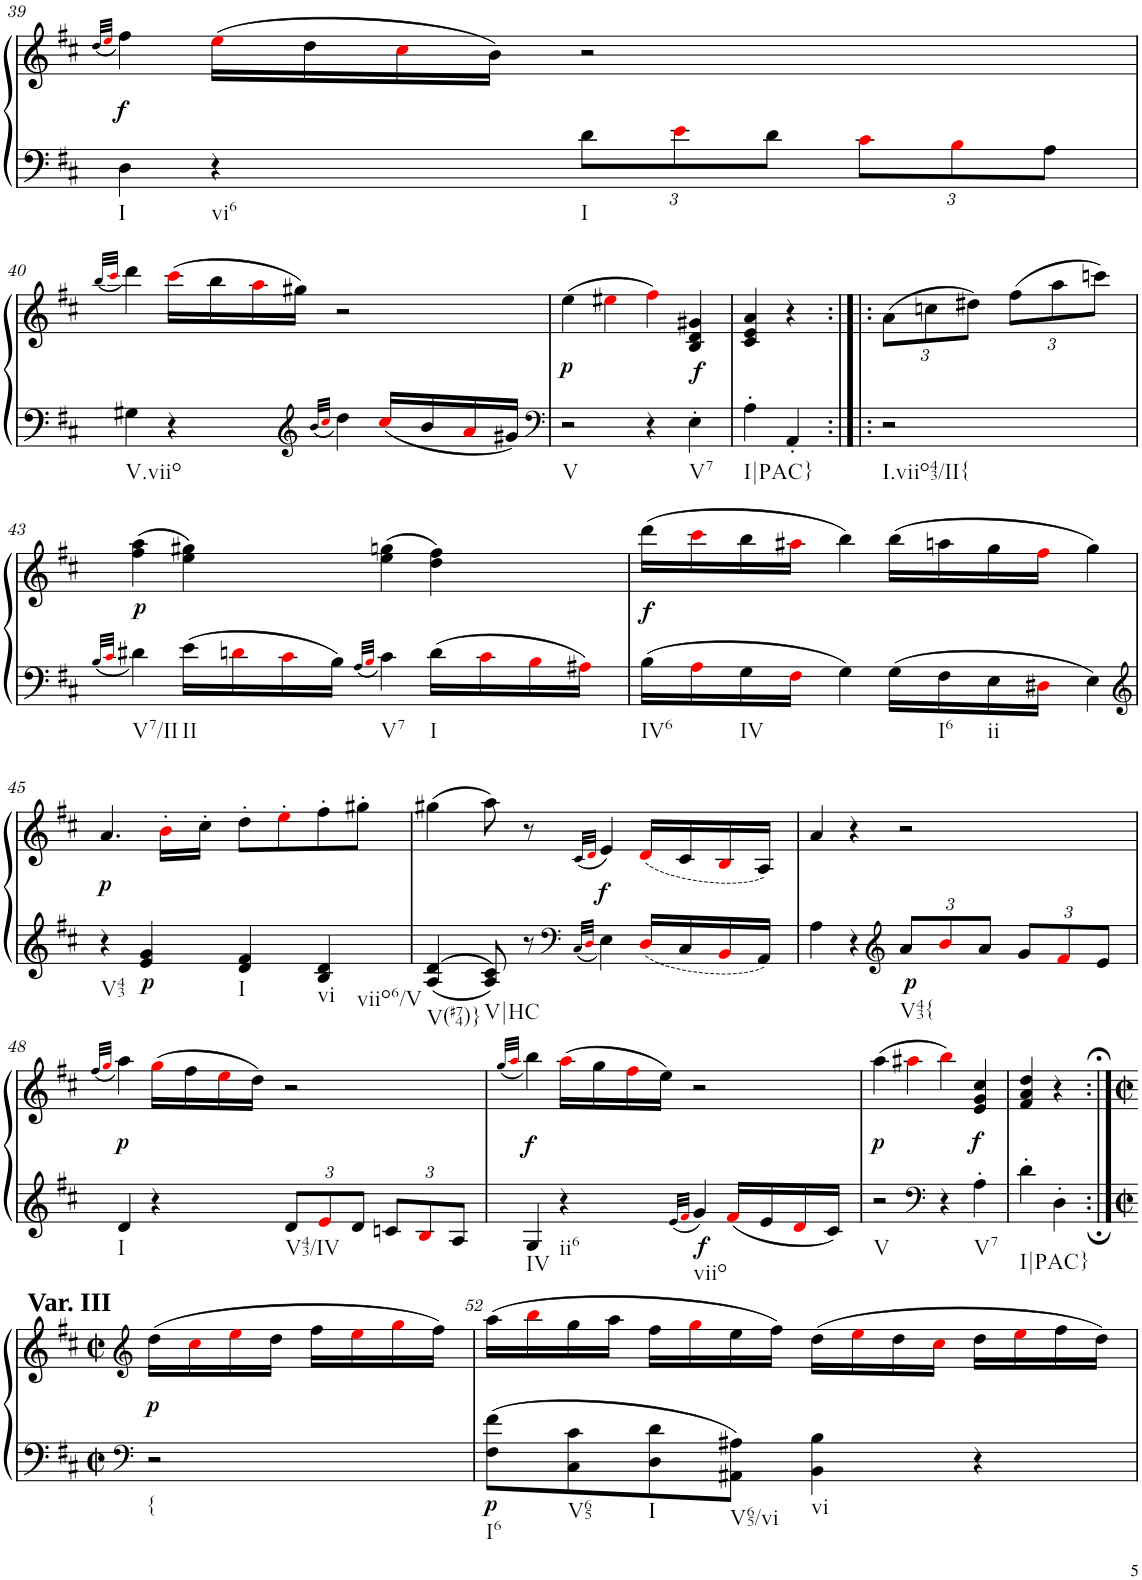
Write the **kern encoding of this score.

**kern	**kern	**dynam
*part1	*part1	*part1
*staff2	*staff1	*staff1/2
*I"unbenannt2	*	*
!!LO:PB:g=z
*clefF4	*clefG2	*
*k[f#c#]	*k[f#c#]	*
*M2/2	*M2/2	*
*met(c|)	*met(c|)	*
=39	=39	=39
.	(32qdd/LLL	.
.	32qeei/JJJ	.
!LO:TX:b:t=I	!	!
!	!	!LO:DY:b
4D\	4ff#\)	f
!LO:TX:b:t=vi6	!	!
4r	(16eei\LL	.
.	16dd\	.
.	16cc#i\	.
.	16b\JJ)	.
*Xbrackettup	*	*
!LO:TX:b:t=I	!	!
12d\L	2r	.
12ei\	.	.
12d\J	.	.
12c#i\L	.	.
12Bi\	.	.
12A\J	.	.
!!LO:LB:g=z
=40	=40	=40
.	(32qbb/LLL	.
.	32qccc#i/JJJ	.
!LO:TX:b:t=V.viio	!	!
4G#X\	4ddd\)	.
4r	(16ccc#i\LL	.
.	16bb\	.
.	16aai\	.
.	16gg#X\JJ)	.
*clefG2	*	*
32qb/LLL	.	.
32qcc#i/JJJ	.	.
4dd\	2r	.
16cc#i/LL	.	.
16b/	.	.
16ai/	.	.
16g#X/JJ	.	.
=41	=41	=41
*clefF4	*	*
!LO:TX:b:t=V	!	!
!	!	!LO:DY:b
2r	(4ee\	p
.	4ee#Xi\	.
4r	4ff#i\)	.
!LO:TX:b:t=V7	!	!
!	!	!LO:DY:b
4E'\	4B/ 4d/ 4g#X/	f
=42	=42	=42
!LO:TX:b:t=I|PAC}	!	!
4A'\	4c#/ 4e/ 4a/	.
4AA'/	4r	.
=42X5:|!|:	=42X5:|!|:	=42X5:|!|:
*	*Xbrackettup	*
!LO:TX:b:t=I.viio43/II{	!	!
2r	(12a\L	.
.	12ccn\	.
.	12dd#X\J)	.
.	(12ff#\L	.
.	12aa\	.
.	12cccn\J)	.
!!LO:LB:g=z
=43	=43	=43
32qB/LLL	.	.
32qc#i/JJJ	.	.
!LO:TX:b:t=V7/II	!	!
!	!	!LO:DY:b
4d#X\	(4ff#\ 4aa\	p
!LO:TX:b:t=II	!	!
16e\LL	4ee\ 4gg#X\)	.
16dni\	.	.
16c#i\	.	.
16B\JJ	.	.
32qA/LLL	.	.
32qBi/JJJ	.	.
!LO:TX:b:t=V7	!	!
4c#\	(4ee\ 4ggn\	.
!LO:TX:b:t=I	!	!
16d\LL	4dd\ 4ff#\)	.
16c#i\	.	.
16Bi\	.	.
16A#Xi\JJ	.	.
=44	=44	=44
!LO:TX:b:t=IV6	!	!
!	!	!LO:DY:b
16B\LL	(16ddd\LL	f
16Ai\	16ccc#i\	.
!LO:TX:b:t=IV	!	!
16G\	16bb\	.
16F#i\JJ	16aa#Xi\JJ	.
4G\	4bb\)	.
16G\LL	(16bb\LL	.
!LO:TX:b:t=I6	!	!
16F#\	16aan\	.
!LO:TX:b:t=ii	!	!
16E\	16gg\	.
16D#Xi\JJ	16ff#i\JJ	.
4E\	4gg\)	.
!!LO:LB:g=z
=45	=45	=45
*clefG2	*	*
!LO:TX:b:t=V43	!	!
!	!	!LO:DY:b
4r	4.a/	p
!	!	!LO:DY:b=2
4e/ 4g/	.	p
.	16b'i\LL	.
.	16cc#'\JJ	.
!LO:TX:b:t=I	!	!
4d/ 4f#/	8dd'\L	.
.	8ee'i\	.
!LO:TX:b:t=vi	!	!
!LO:TX:b:t=viio6/V	!	!
4B/ 4d/	8ff#'\	.
.	8gg#X'\J	.
=46	=46	=46
!LO:TX:b:t=V(#74)}	!	!
4A/ 4d/	(4gg#X\	.
!LO:TX:b:t=V|HC	!	!
8A/ 8c#/	8aa\)	.
8r	8r	.
*clefF4	*	*
32qC#/LLL	(32qc#/LLL	.
32qDi/JJJ	32qdi/JJJ	.
!	!	!LO:DY:b
4E\	4e/)	f
16Di/LL	(16di/LL	.
16C#/	16c#/	.
16BBi/	16Bi/	.
16AA/JJ	16A/JJ)	.
=47	=47	=47
4A\	4a/	.
4r	4r	.
*clefG2	*	*
!LO:TX:b:t=V43{	!	!
!	!	!LO:DY:b=2
12a/L	2r	p
12bi/	.	.
12a/J	.	.
12g/L	.	.
12f#i/	.	.
12e/J	.	.
!!LO:LB:g=z
=48	=48	=48
.	(32qff#/LLL	.
.	32qggi/JJJ	.
!LO:TX:b:t=I	!	!
!	!	!LO:DY:b
4d/	4aa\)	p
4r	(16ggi\LL	.
.	16ff#\	.
.	16eei\	.
.	16dd\JJ)	.
!LO:TX:b:t=V43/IV	!	!
12d/L	2r	.
12ei/	.	.
12d/J	.	.
12cn/L	.	.
12Bi/	.	.
12A/J	.	.
=49	=49	=49
.	(32qgg/LLL	.
.	32qaai/JJJ	.
!LO:TX:b:t=IV	!	!
!	!	!LO:DY:b
4G/	4bb\)	f
!LO:TX:b:t=ii6	!	!
4r	(16aai\LL	.
.	16gg\	.
.	16ff#i\	.
.	16ee\JJ)	.
32qe/LLL	.	.
32qf#i/JJJ	.	.
!LO:TX:b:t=viio	!	!
!	!	!LO:DY:b=2
4g/	2r	f
16f#i/LL	.	.
16e/	.	.
16di/	.	.
16c#/JJ	.	.
=50	=50	=50
!LO:TX:b:t=V	!	!
!	!	!LO:DY:b
2r	(4aa\	p
.	4aa#Xi\	.
*clefF4	*	*
4r	4bbi\)	.
!LO:TX:b:t=V7	!	!
!	!	!LO:DY:b
4A'\	4e/ 4g/ 4cc#/	f
=51	=51	=51
!LO:TX:b:t=I|PAC}	!	!
4d'\	4f#/ 4a/ 4dd/	.
4D'\	4r	.
!!LO:LB:g=z
=51X6:|!	=51X6:|!	=51X6:|!
*clefF4	*clefG2	*
*M2/2	*M2/2	*
*met(c|)	*met(c|)	*
!	!LO:TX:a:B:t=Var. III	!
!LO:TX:b:t={	!	!
!	!	!LO:DY:b
2r	(16dd\LL	p
.	16cc#i\	.
.	16eei\	.
.	16dd\JJ	.
.	16ff#\LL	.
.	16eei\	.
.	16ggi\	.
.	16ff#\JJ)	.
=52	=52	=52
!LO:TX:b:t=I6	!	!
!	!	!LO:DY:b=2
8F#\ 8f#\L	(16aa\LL	p
.	16bbi\	.
!LO:TX:b:t=V65	!	!
8C#\ 8c#\	16gg\	.
.	16aa\JJ	.
!LO:TX:b:t=I	!	!
8D\ 8d\	16ff#\LL	.
.	16ggi\	.
!LO:TX:b:t=V65/vi	!	!
8AA#X\ 8A#X\J	16ee\	.
.	16ff#\JJ)	.
!LO:TX:b:t=vi	!	!
4BB\ 4B\	(16dd\LL	.
.	16eei\	.
.	16dd\	.
.	16cc#i\JJ	.
4r	16dd\LL	.
.	16eei\	.
.	16ff#\	.
.	16dd\JJ)	.
=	=	=
*-	*-	*-
